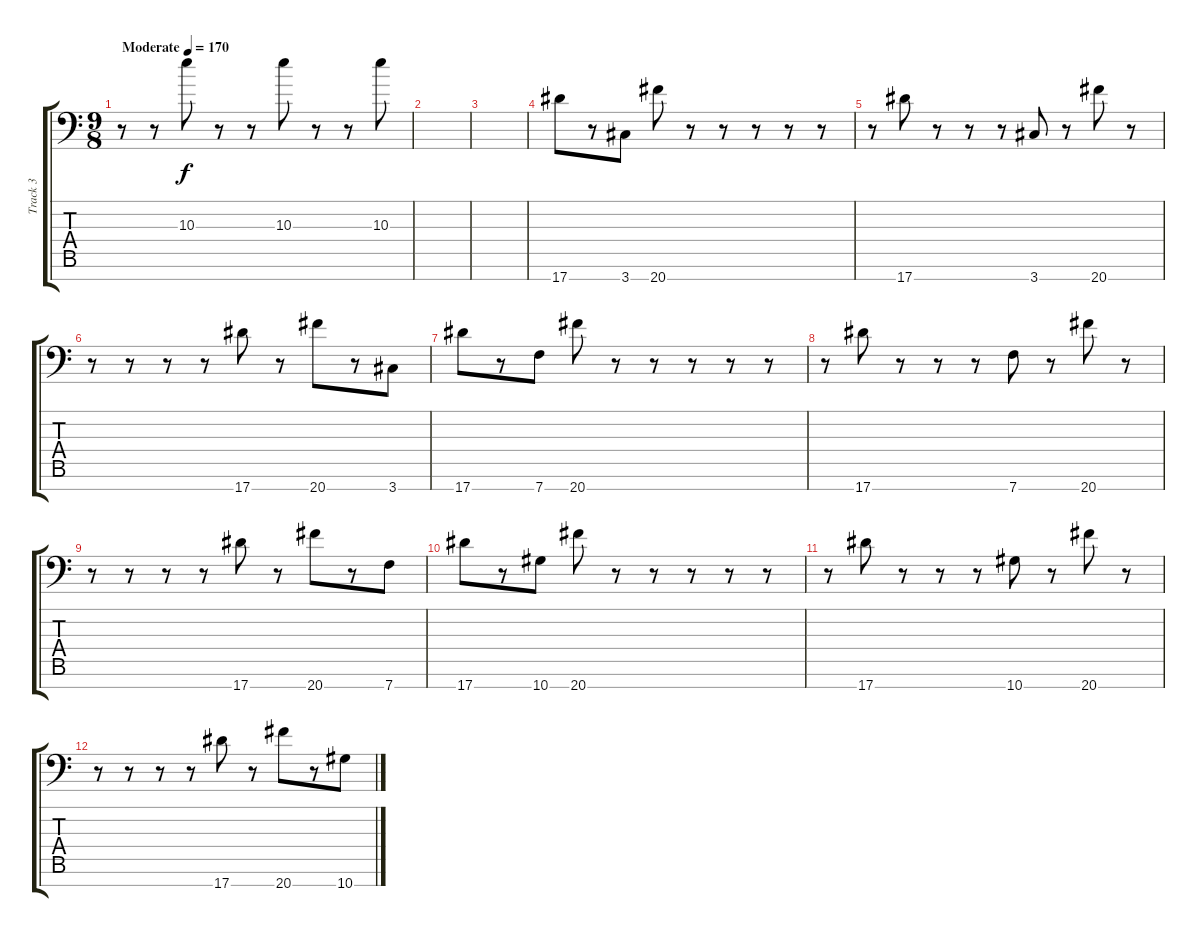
\track ("Track 3" "Track 3") {instrument distortionguitar}
\staff {score tabs}
\tuning (Eb4 Bb3 Gb3 Db3 Ab2 Eb2 Bb1) {hide}
\ts (9 8)
\tempo (170 "Moderate")
\clef f4
\ks c
r.8{dy f instrument distortionguitar} r.8 10.3.8 r.8 r.8 10.3.8 r.8 r.8 10.3.8 |
|
|
17.7.8 r.8 3.7.8 20.7.8 r.8 r.8 r.8 r.8 r.8 |
r.8 17.7.8 r.8 r.8 r.8 3.7.8 r.8 20.7.8 r.8 |
r.8 r.8 r.8 r.8 17.7.8 r.8 20.7.8 r.8 3.7.8 |
17.7.8 r.8 7.7.8 20.7.8 r.8 r.8 r.8 r.8 r.8 |
r.8 17.7.8 r.8 r.8 r.8 7.7.8 r.8 20.7.8 r.8 |
r.8 r.8 r.8 r.8 17.7.8 r.8 20.7.8 r.8 7.7.8 |
17.7.8 r.8 10.7.8 20.7.8 r.8 r.8 r.8 r.8 r.8 |
r.8 17.7.8 r.8 r.8 r.8 10.7.8 r.8 20.7.8 r.8 |
r.8 r.8 r.8 r.8 17.7.8 r.8 20.7.8 r.8 10.7.8
